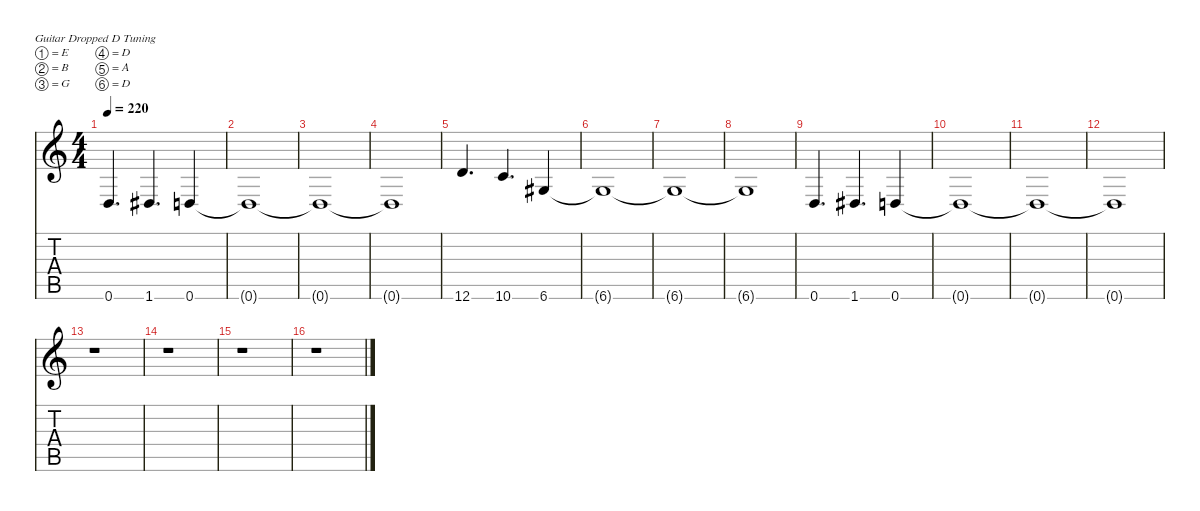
\defaultSystemsLayout 4
\hideDynamics
\bracketExtendMode nobrackets
\singleTrackTrackNamePolicy hidden
\multiTrackTrackNamePolicy hidden
\firstSystemTrackNameMode fullname
\firstSystemTrackNameOrientation horizontal
\otherSystemsTrackNameOrientation horizontal
\track ("Guitar 2" "dist.guit.") {instrument distortionguitar}
\staff {score tabs}
\tuning (E4 B3 G3 D3 A2 D2)
\ts (4 4)
\tempo 220
\clef g2
\ks c
0.6.4{d dy f beam Up} 1.6{acc #}.4{d beam Up} 0.6.4{beam Up} |
0.6{t}.1{beam Up} |
0.6{t}.1{beam Up} |
0.6{t}.1{beam Up} |
12.6.4{d beam Up} 10.6.4{d beam Up} 6.6{acc #}.4{beam Up} |
6.6{t acc #}.1{beam Up} |
6.6{t acc #}.1{beam Up} |
6.6{t acc #}.1{beam Up} |
0.6.4{d beam Up} 1.6{acc #}.4{d beam Up} 0.6.4{beam Up} |
0.6{t}.1{beam Up} |
0.6{t}.1{beam Up} |
0.6{t}.1{beam Up} |
r.1{beam Down} |
r.1{beam Down} |
r.1{beam Down} |
r.1{beam Down}
